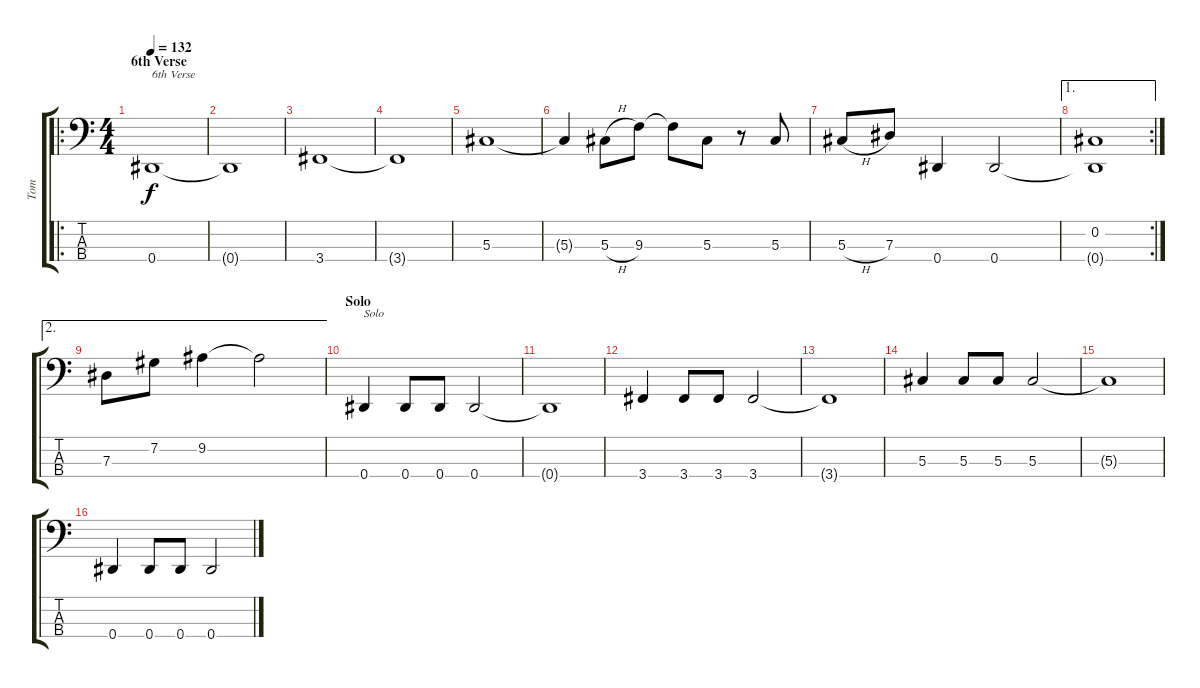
\track ("Tom" "Tom") {instrument electricbasspick}
\staff {score tabs}
\tuning (Gb2 Db2 Ab1 Eb1) {hide}
\ro
\ts (4 4)
\section ("" "6th Verse")
\tempo 132
\clef f4
\ks c
0.4.1{txt "6th Verse" dy f} |
0.4{t}.1 |
3.4.1 |
3.4{t}.1 |
5.3.1 |
5.3{t}.4 5.3{h}.8 9.3.8 9.3{t}.8 5.3.8 r.8 5.3.8 |
5.3{h}.8 7.3.8 0.4.4 0.4.2 |
\ae 1
\rc 2
(0.2 0.4{t}).1 |
\ae 2
7.3.8 7.2.8 9.2.4 9.2{t}.2 |
\section ("" "Solo")
0.4.4{txt "Solo"} 0.4.8 0.4.8 0.4.2 |
0.4{t}.1 |
3.4.4 3.4.8 3.4.8 3.4.2 |
3.4{t}.1 |
5.3.4 5.3.8 5.3.8 5.3.2 |
5.3{t}.1 |
0.4.4 0.4.8 0.4.8 0.4.2
